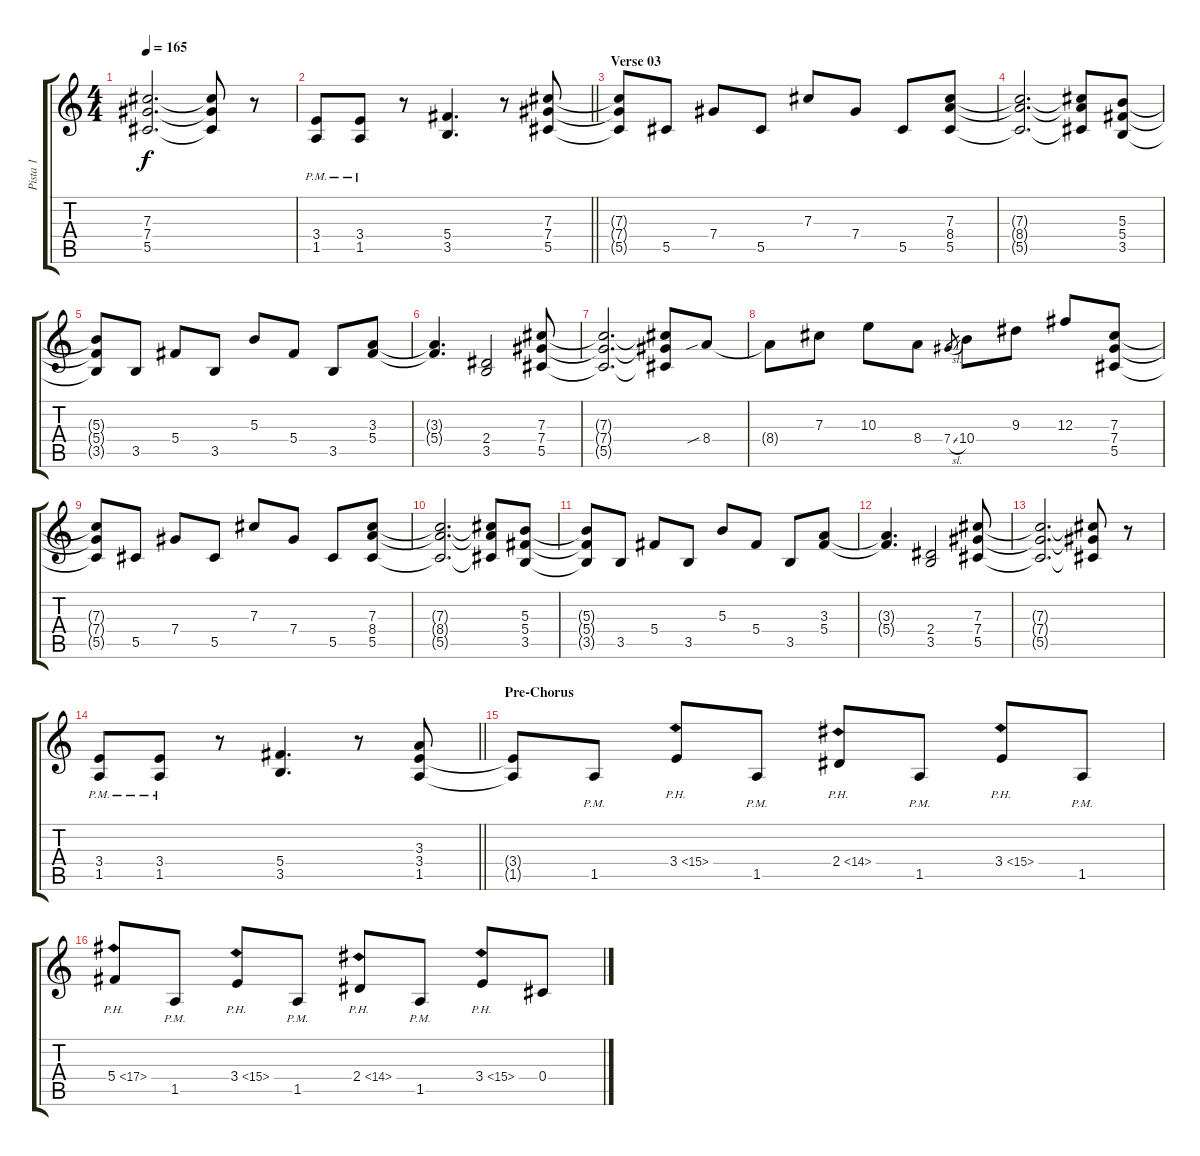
\track ("Pista 1" "Pista 1") {instrument overdrivenguitar}
\staff {score tabs}
\tuning (Eb4 Bb3 Gb3 Db3 Ab2 Eb2) {hide}
\ts (4 4)
\tempo 165
\clef g2
\ks c
(7.3{t} 7.4{t} 5.5{t}).2{d dy f} (7.3{t} 7.4{t} 5.5{t}).8 r.8 |
\barLineRight lightlight
(3.4{pm} 1.5{pm}).8 (3.4{pm} 1.5{pm}).8 r.8 (5.4 3.5).4{d} r.8 (7.3 7.4 5.5).8 |
\section ("" "Verse 03")
(7.3{t} 7.4{t} 5.5{t}).8 5.5.8 7.4.8 5.5.8 7.3.8 7.4.8 5.5.8 (7.3 8.4 5.5).8 |
(7.3{t} 8.4{t} 5.5{t}).2{d} (7.3{t} 8.4{t} 5.5{t}).8 (5.3 5.4 3.5).8 |
(5.3{t} 5.4{t} 3.5{t}).8 3.5.8 5.4.8 3.5.8 5.3.8 5.4.8 3.5.8 (3.3 5.4).8 |
(3.3{t} 5.4{t}).4{d} (2.4 3.5).2 (7.3 7.4 5.5).8 |
(7.3{t} 7.4{t} 5.5{t}).2{d} (7.3{t} 7.4{t} 5.5{t}).8 8.4{sib}.8 |
8.4{t}.8 7.3.8 10.3.8 8.4.8 7.4{sl}.8{gr} 10.4.8 9.3.8 12.3.8 (7.3 7.4 5.5).8 |
(7.3{t} 7.4{t} 5.5{t}).8 5.5.8 7.4.8 5.5.8 7.3.8 7.4.8 5.5.8 (7.3 8.4 5.5).8 |
(7.3{t} 8.4{t} 5.5{t}).2{d} (7.3{t} 8.4{t} 5.5{t}).8 (5.3 5.4 3.5).8 |
(5.3{t} 5.4{t} 3.5{t}).8 3.5.8 5.4.8 3.5.8 5.3.8 5.4.8 3.5.8 (3.3 5.4).8 |
(3.3{t} 5.4{t}).4{d} (2.4 3.5).2 (7.3 7.4 5.5).8 |
(7.3{t} 7.4{t} 5.5{t}).2{d} (7.3{t} 7.4{t} 5.5{t}).8 r.8 |
\barLineRight lightlight
(3.4{pm} 1.5{pm}).8 (3.4{pm} 1.5{pm}).8 r.8 (5.4 3.5).4{d} r.8 (3.3 3.4 1.5).8 |
\section ("" "Pre-Chorus")
(3.4{t} 1.5{t}).8 1.5{pm}.8 3.4{ph 12}.8 1.5{pm}.8 2.4{ph 12}.8 1.5{pm}.8 3.4{ph 12}.8 1.5{pm}.8 |
5.4{ph 12}.8 1.5{pm}.8 3.4{ph 12}.8 1.5{pm}.8 2.4{ph 12}.8 1.5{pm}.8 3.4{ph 12}.8 0.4.8
